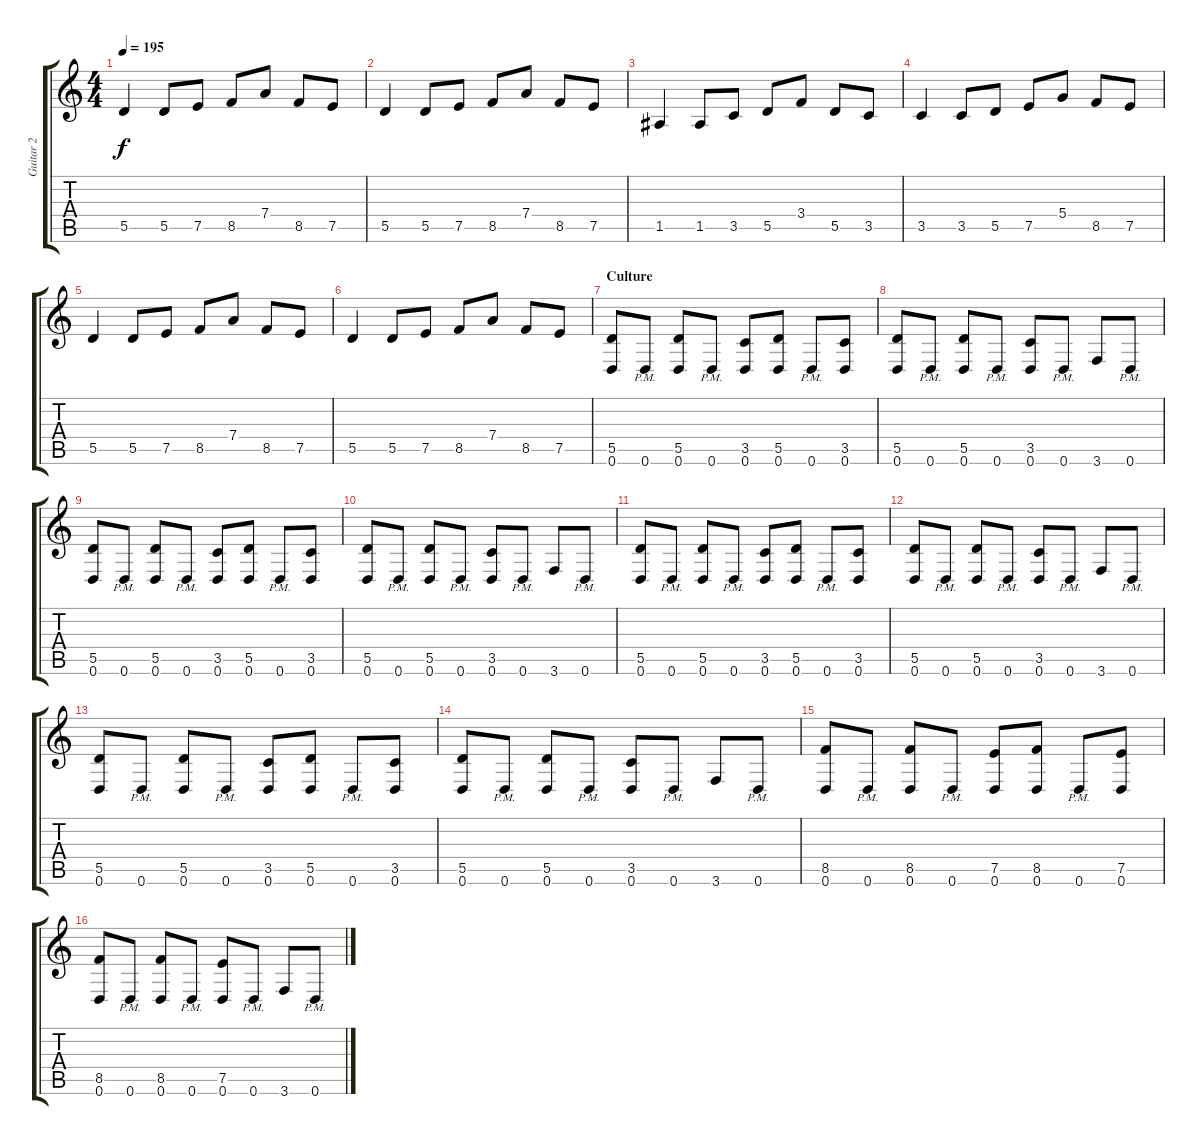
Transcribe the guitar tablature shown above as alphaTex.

\track ("Guitar 2" "Guitar 2") {instrument distortionguitar}
\staff {score tabs}
\tuning (E4 B3 G3 D3 A2 D2) {hide}
\ts (4 4)
\tempo 195
\clef g2
\ks c
5.5.4{dy f volume 16} 5.5.8 7.5.8 8.5.8 7.4.8 8.5.8 7.5.8 |
5.5.4{volume 16} 5.5.8 7.5.8 8.5.8 7.4.8 8.5.8 7.5.8 |
1.5.4 1.5.8 3.5.8 5.5.8 3.4.8 5.5.8 3.5.8 |
3.5.4 3.5.8 5.5.8 7.5.8 5.4.8 8.5.8 7.5.8 |
5.5.4{volume 16} 5.5.8 7.5.8 8.5.8 7.4.8 8.5.8 7.5.8 |
5.5.4{volume 16} 5.5.8 7.5.8 8.5.8 7.4.8 8.5.8 7.5.8 |
\section ("" "Culture ")
(5.5 0.6).8{balance 10} 0.6{pm}.8 (5.5 0.6).8 0.6{pm}.8 (3.5 0.6).8 (5.5 0.6).8 0.6{pm}.8 (3.5 0.6).8 |
(5.5 0.6).8 0.6{pm}.8 (5.5 0.6).8 0.6{pm}.8 (3.5 0.6).8 0.6{pm}.8 3.6.8 0.6{pm}.8 |
(5.5 0.6).8 0.6{pm}.8 (5.5 0.6).8 0.6{pm}.8 (3.5 0.6).8 (5.5 0.6).8 0.6{pm}.8 (3.5 0.6).8 |
(5.5 0.6).8 0.6{pm}.8 (5.5 0.6).8 0.6{pm}.8 (3.5 0.6).8 0.6{pm}.8 3.6.8 0.6{pm}.8 |
(5.5 0.6).8 0.6{pm}.8 (5.5 0.6).8 0.6{pm}.8 (3.5 0.6).8 (5.5 0.6).8 0.6{pm}.8 (3.5 0.6).8 |
(5.5 0.6).8 0.6{pm}.8 (5.5 0.6).8 0.6{pm}.8 (3.5 0.6).8 0.6{pm}.8 3.6.8 0.6{pm}.8 |
(5.5 0.6).8 0.6{pm}.8 (5.5 0.6).8 0.6{pm}.8 (3.5 0.6).8 (5.5 0.6).8 0.6{pm}.8 (3.5 0.6).8 |
(5.5 0.6).8 0.6{pm}.8 (5.5 0.6).8 0.6{pm}.8 (3.5 0.6).8 0.6{pm}.8 3.6.8 0.6{pm}.8 |
(8.5 0.6).8 0.6{pm}.8 (8.5 0.6).8 0.6{pm}.8 (7.5 0.6).8 (8.5 0.6).8 0.6{pm}.8 (7.5 0.6).8 |
(8.5 0.6).8 0.6{pm}.8 (8.5 0.6).8 0.6{pm}.8 (7.5 0.6).8 0.6{pm}.8 3.6.8 0.6{pm}.8
